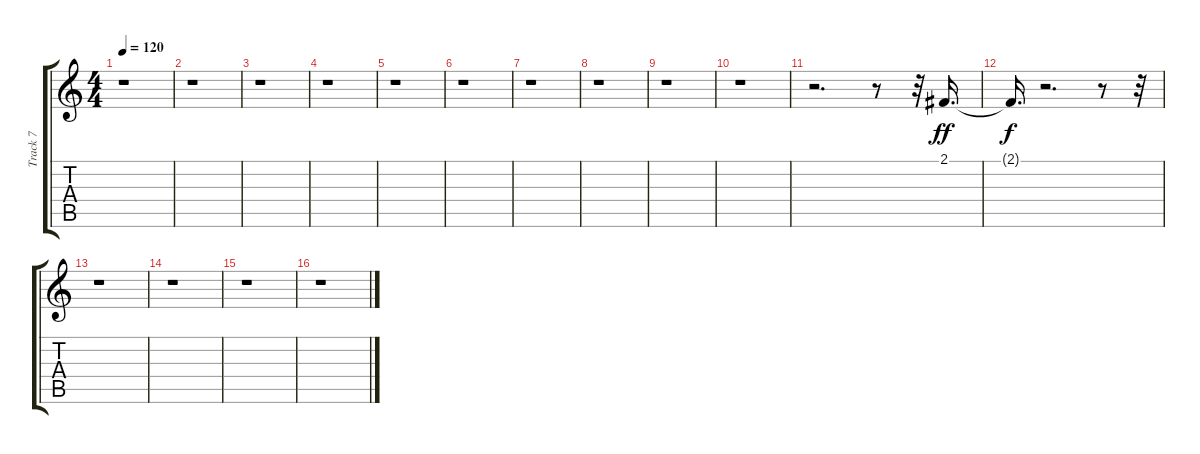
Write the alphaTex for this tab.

\track ("Track 7" "Track 7") {instrument orchestrahit}
\staff {score tabs}
\tuning (E4 B3 G3 D3 A2 E2) {hide}
\ts (4 4)
\tempo 120
\clef g2
\ks c
r.1{dy ff} |
r.1 |
r.1 |
r.1 |
r.1 |
r.1 |
r.1 |
r.1 |
r.1 |
r.1 |
r.2{d} r.8 r.32 2.1.16{d} |
2.1{t}.16{d dy f} r.2{d} r.8 r.32 |
r.1 |
r.1 |
r.1 |
r.1
